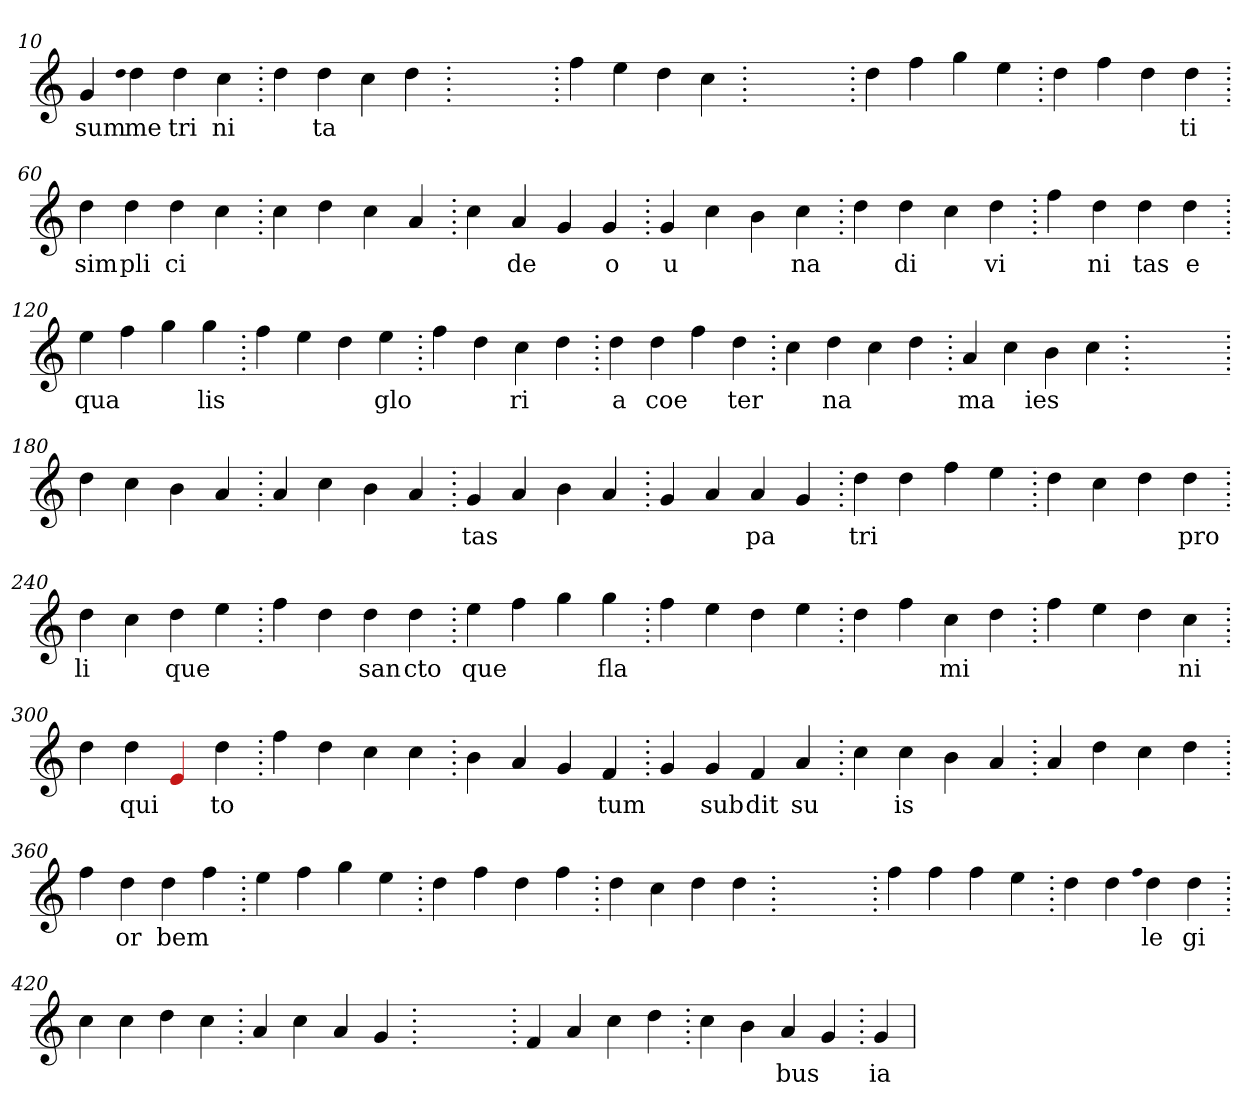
**kern	**text
*part1	*part1
*staff1	*staff1
*clefG2	*
=10.	=10.
4g	sum
qqdd	.
4dd	me
4dd	tri
4cc	ni
=20.	=20.
4dd	.
4dd	ta
4cc	.
4dd	.
=30.	=30.
1ryy	.
=30.	=30.
4ff	.
4ee	.
4dd	.
4cc	.
=40.	=40.
1ryy	.
=40.	=40.
4dd	.
4ff	.
4gg	.
4ee	.
=50.	=50.
4dd	.
4ff	.
4dd	.
4dd	ti
=60.	=60.
4dd	sim
4dd	pli
4dd	ci
4cc	.
=70.	=70.
4cc	.
4dd	.
4cc	.
4a	.
=80.	=80.
4cc	.
4a	de
4g	.
4g	o
=90.	=90.
4g	u
4cc	.
4b	.
4cc	na
=100.	=100.
4dd	.
4dd	di
4cc	.
4dd	vi
=110.	=110.
4ff	.
4dd	ni
4dd	tas
4dd	e
=120.	=120.
4ee	qua
4ff	.
4gg	.
4gg	lis
=130.	=130.
4ff	.
4ee	.
4dd	.
4ee	glo
=140.	=140.
4ff	.
4dd	.
4cc	ri
4dd	.
=150.	=150.
4dd	a
4dd	coe
4ff	.
4dd	ter
=160.	=160.
4cc	.
4dd	na
4cc	.
4dd	.
=170.	=170.
4a	ma
4cc	.
4b	ies
4cc	.
=180.	=180.
1ryy	.
=180.	=180.
4dd	.
4cc	.
4b	.
4a	.
=190.	=190.
4a	.
4cc	.
4b	.
4a	.
=200.	=200.
4g	tas
4a	.
4b	.
4a	.
=210.	=210.
4g	.
4a	.
4a	pa
4g	.
=220.	=220.
4dd	tri
4dd	.
4ff	.
4ee	.
=230.	=230.
4dd	.
4cc	.
4dd	.
4dd	pro
=240.	=240.
4dd	li
4cc	.
4dd	que
4ee	.
=250.	=250.
4ff	.
4dd	.
4dd	san
4dd	cto
=260.	=260.
4ee	que
4ff	.
4gg	.
4gg	fla
=270.	=270.
4ff	.
4ee	.
4dd	.
4ee	.
=280.	=280.
4dd	.
4ff	.
4cc	mi
4dd	.
=290.	=290.
4ff	.
4ee	.
4dd	.
4cc	ni
=300.	=300.
4dd	.
4dd	qui
4Re	.
4dd	to
=310.	=310.
4ff	.
4dd	.
4cc	.
4cc	.
=320.	=320.
4b	.
4a	.
4g	.
4f	tum
=330.	=330.
4g	.
4g	sub
4f	dit
4a	su
=340.	=340.
4cc	.
4cc	is
4b	.
4a	.
=350.	=350.
4a	.
4dd	.
4cc	.
4dd	.
=360.	=360.
4ff	.
4dd	or
4dd	bem
4ff	.
=370.	=370.
4ee	.
4ff	.
4gg	.
4ee	.
=380.	=380.
4dd	.
4ff	.
4dd	.
4ff	.
=390.	=390.
4dd	.
4cc	.
4dd	.
4dd	.
=400.	=400.
1ryy	.
=400.	=400.
4ff	.
4ff	.
4ff	.
4ee	.
=410.	=410.
4dd	.
4dd	.
qqff	.
4dd	le
4dd	gi
=420.	=420.
4cc	.
4cc	.
4dd	.
4cc	.
=430.	=430.
4a	.
4cc	.
4a	.
4g	.
=440.	=440.
1ryy	.
=440.	=440.
4f	.
4a	.
4cc	.
4dd	.
=450.	=450.
4cc	.
4b	.
4a	bus
4g	.
=460.	=460.
4g	ia
=	=
*-	*-
